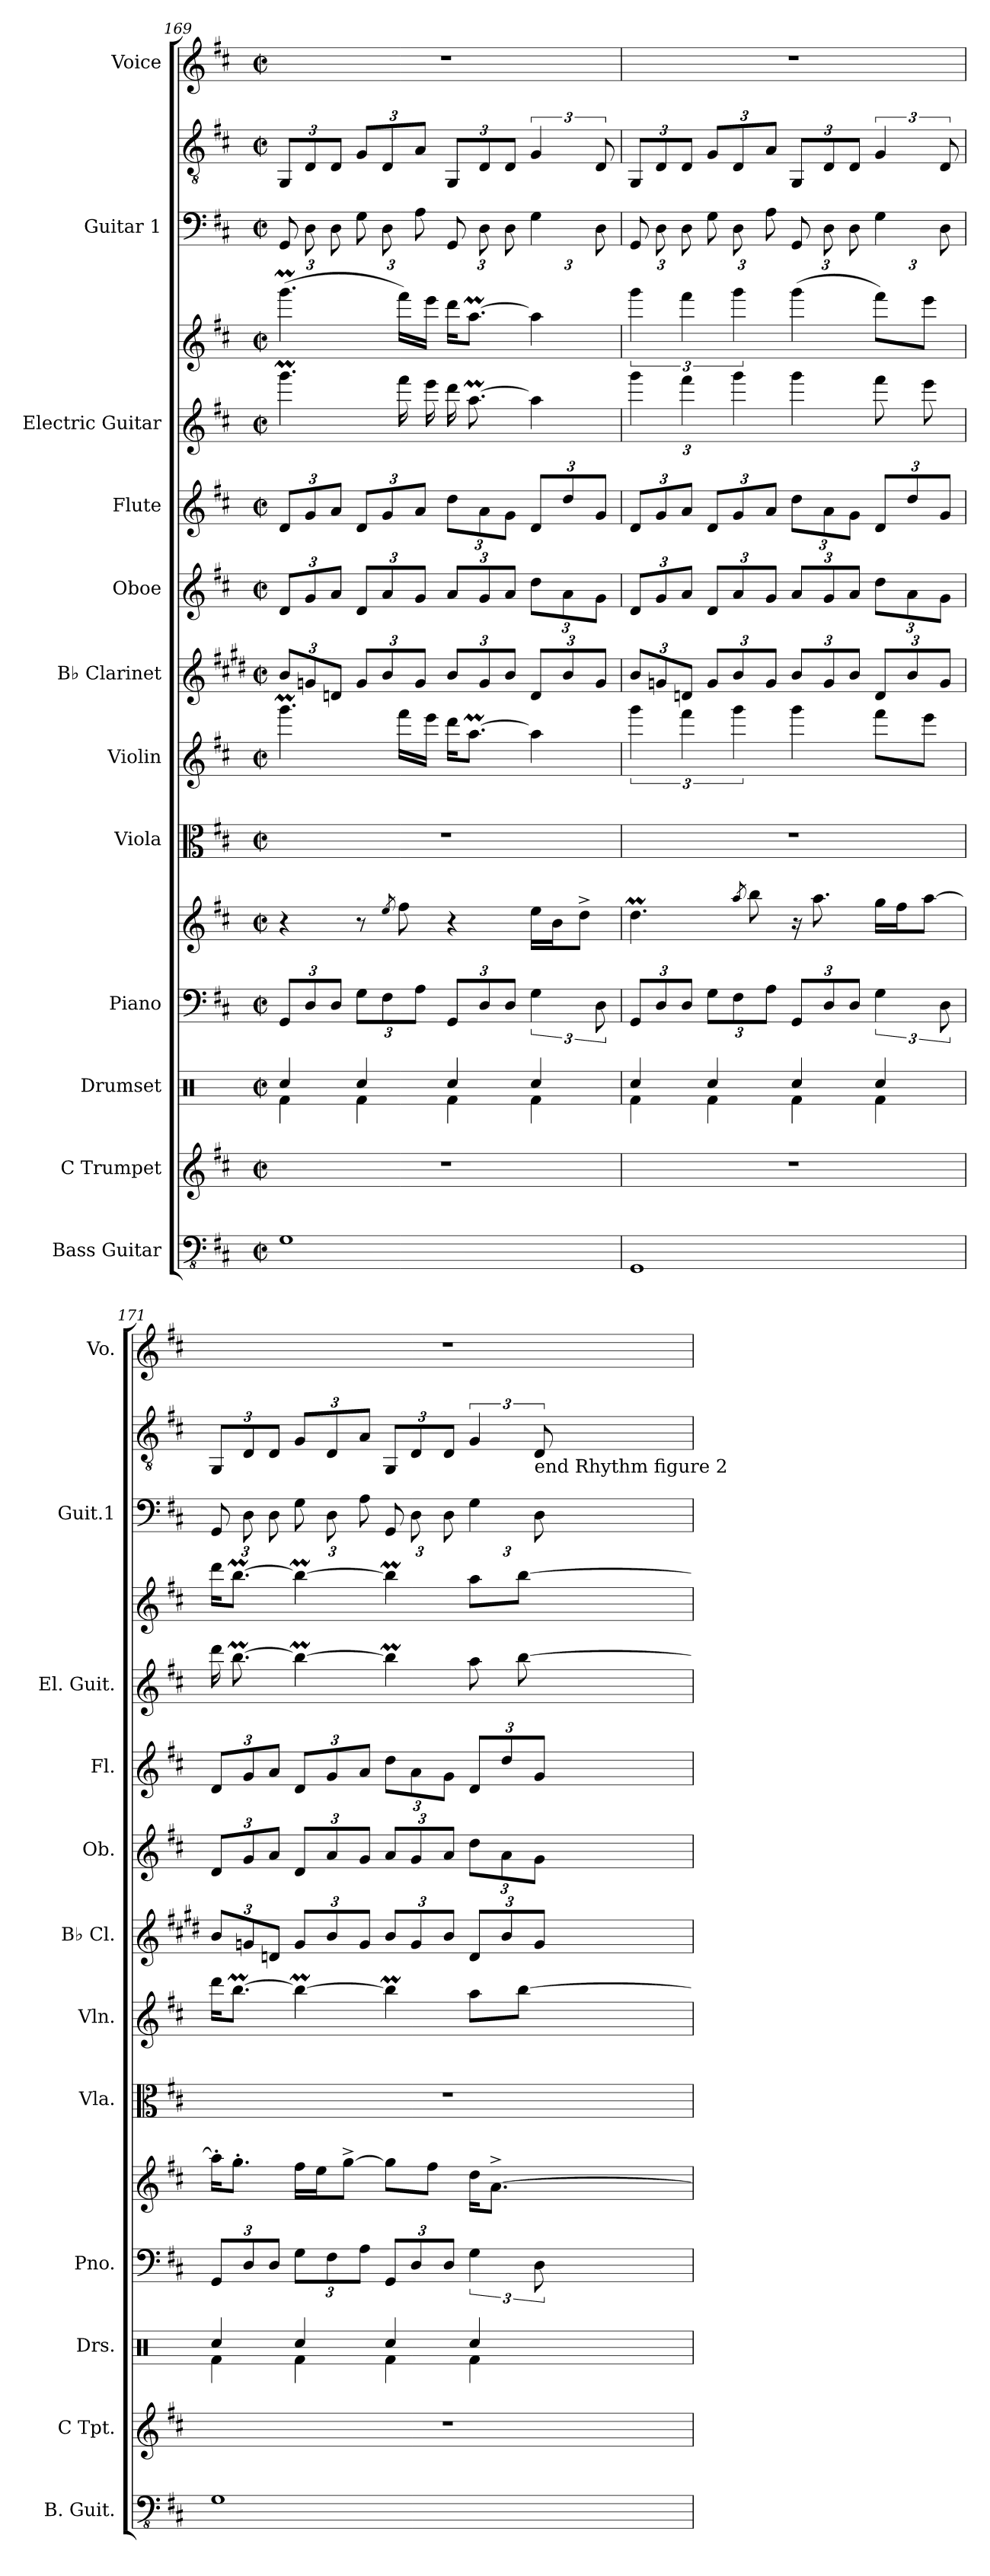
**kern	**kern	**kern	**kern	**kern	**kern	**kern	**kern	**kern	**kern	**kern	**kern	**kern	**kern	**kern
*part12	*part11	*part10	*part9	*part9	*part8	*part7	*part6	*part5	*part4	*part3	*part3	*part2	*part2	*part1
*staff15	*staff14	*staff13	*staff12	*staff11	*staff10	*staff9	*staff8	*staff7	*staff6	*staff5	*staff4	*staff3	*staff2	*staff1
*I"Bass Guitar	*I"C Trumpet	*I"Drumset	*I"Piano	*	*I"Viola	*I"Violin	*I"B♭ Clarinet	*I"Oboe	*I"Flute	*I"Electric Guitar	*	*I"Guitar 1	*	*I"Voice
*I'B. Guit.	*I'C Tpt.	*I'Drs.	*I'Pno.	*	*I'Vla.	*I'Vln.	*I'B♭ Cl.	*I'Ob.	*I'Fl.	*I'El. Guit.	*	*I'Guit.1	*	*I'Vo.
!!LO:PB:g=z
*clefFv4	*clefG2	*clefX	*clefF4	*clefG2	*clefC3	*clefG2	*clefG2	*clefG2	*clefG2	*	*clefG2	*	*clefGv2	*clefG2
*	*	*	*	*	*	*	*ITrd1c2	*	*	*	*	*	*	*
*k[f#c#]	*k[f#c#]	*k[]	*k[f#c#]	*k[f#c#]	*k[f#c#]	*k[f#c#]	*k[f#c#]	*k[f#c#]	*k[f#c#]	*k[f#c#]	*k[f#c#]	*k[f#c#]	*k[f#c#]	*k[f#c#]
*M2/2	*M2/2	*M2/2	*M2/2	*M2/2	*M2/2	*M2/2	*M2/2	*M2/2	*M2/2	*M2/2	*M2/2	*M2/2	*M2/2	*M2/2
*met(c|)	*met(c|)	*met(c|)	*met(c|)	*met(c|)	*met(c|)	*met(c|)	*met(c|)	*met(c|)	*met(c|)	*met(c|)	*met(c|)	*met(c|)	*met(c|)	*met(c|)
=169	=169	=169	=169	=169	=169	=169	=169	=169	=169	=169	=169	=169	=169	=169
*	*	*^	*	*	*	*	*	*	*	*	*	*	*	*
*	*	*	*	*Xbrackettup	*	*	*	*Xbrackettup	*Xbrackettup	*Xbrackettup	*	*	*Xbrackettup	*Xbrackettup	*
1GG	1r	4Rcc/	4Rf\	12GG/L	4r	1r	4.gggM\	12a/L	12d/L	12d/L	4.gggM	(4.gggM\	12GG	12GG/L	1r
.	.	.	.	12D/	.	.	.	12fn/	12g/	12g/	.	.	12D	12D/	.
.	.	.	.	12D/J	.	.	.	12cn/J	12a/J	12a/J	.	.	12D	12D/J	.
.	.	4Rcc/	4Rf\	12G\L	8r	.	.	12f/L	12d/L	12d/L	.	.	12G	12G/L	.
.	.	.	.	12F#\	.	.	.	12a/	12a/	12g/	.	.	12D	12D/	.
.	.	.	.	.	8qee/	.	.	.	.	.	.	.	.	.	.
.	.	.	.	.	8ff#\	.	16fff#\LL	.	.	.	16fff#	16fff#\LL)	.	.	.
.	.	.	.	12A\J	.	.	.	12f/J	12g/J	12a/J	.	.	12A	12A/J	.
.	.	.	.	.	.	.	16eee\JJ	.	.	.	16eee	16eee\JJ	.	.	.
.	.	4Rcc/	4Rf\	12GG/L	4r	.	16ddd\KL	12a/L	12a/L	12dd\L	16ddd	16ddd\KL	12GG	12GG/L	.
.	.	.	.	.	.	.	[8.aaM\J	.	.	.	[8.aaM	[8.aaM\J	.	.	.
.	.	.	.	12D/	.	.	.	12f/	12g/	12a\	.	.	12D	12D/	.
.	.	.	.	12D/J	.	.	.	12a/J	12a/J	12g\J	.	.	12D	12D/J	.
*	*	*	*	*brackettup	*	*	*	*	*	*	*	*	*	*brackettup	*
.	.	4Rcc/	4Rf\	6G\	16ee\LL	.	4aa\]	12c/L	12dd\L	12d/L	4aa]	4aa\]	6G	6G/	.
.	.	.	.	.	16b\J	.	.	.	.	.	.	.	.	.	.
.	.	.	.	.	.	.	.	12a/	12a\	12dd/	.	.	.	.	.
.	.	.	.	.	8dd^\J	.	.	.	.	.	.	.	.	.	.
.	.	.	.	12D\	.	.	.	12f/J	12g\J	12g/J	.	.	12D	12D/	.
=170	=170	=170	=170	=170	=170	=170	=170	=170	=170	=170	=170	=170	=170	=170	=170
*	*	*	*	*Xbrackettup	*	*	*	*	*	*	*Xbrackettup	*	*	*Xbrackettup	*
1GGG	1r	4Rcc/	4Rf\	12GG/L	4.ddM\	1r	6ggg\	12a/L	12d/L	12d/L	6ggg	6ggg\	12GG	12GG/L	1r
.	.	.	.	12D/	.	.	.	12fn/	12g/	12g/	.	.	12D	12D/	.
.	.	.	.	12D/J	.	.	6fff#\	12cn/J	12a/J	12a/J	6fff#	6fff#\	12D	12D/J	.
.	.	4Rcc/	4Rf\	12G\L	.	.	.	12f/L	12d/L	12d/L	.	.	12G	12G/L	.
.	.	.	.	12F#\	.	.	6ggg\	12a/	12a/	12g/	6ggg	6ggg\	12D	12D/	.
.	.	.	.	.	8qaa/	.	.	.	.	.	.	.	.	.	.
.	.	.	.	.	8bb\	.	.	.	.	.	.	.	.	.	.
.	.	.	.	12A\J	.	.	.	12f/J	12g/J	12a/J	.	.	12A	12A/J	.
.	.	4Rcc/	4Rf\	12GG/L	16r	.	4ggg\	12a/L	12a/L	12dd\L	4ggg	(4ggg\	12GG	12GG/L	.
.	.	.	.	.	8.aa\	.	.	.	.	.	.	.	.	.	.
.	.	.	.	12D/	.	.	.	12f/	12g/	12a\	.	.	12D	12D/	.
.	.	.	.	12D/J	.	.	.	12a/J	12a/J	12g\J	.	.	12D	12D/J	.
*	*	*	*	*brackettup	*	*	*	*	*	*	*	*	*	*brackettup	*
.	.	4Rcc/	4Rf\	6G\	16gg\LL	.	8fff#\L	12c/L	12dd\L	12d/L	8fff#	8fff#\L)	6G	6G/	.
.	.	.	.	.	16ff#\J	.	.	.	.	.	.	.	.	.	.
.	.	.	.	.	.	.	.	12a/	12a\	12dd/	.	.	.	.	.
.	.	.	.	.	[8aa\J	.	8eee\J	.	.	.	8eee	8eee\J	.	.	.
.	.	.	.	12D\	.	.	.	12f/J	12g\J	12g/J	.	.	12D	12D/	.
=171	=171	=171	=171	=171	=171	=171	=171	=171	=171	=171	=171	=171	=171	=171	=171
*	*	*	*	*Xbrackettup	*	*	*	*	*	*	*	*	*	*Xbrackettup	*
1GG	1r	4Rcc/	4Rf\	12GG/L	16aa'\KL]	1r	16ddd\KL	12a/L	12d/L	12d/L	16ddd	16ddd\KL	12GG	12GG/L	1r
.	.	.	.	.	8.gg'\J	.	[8.bbM\J	.	.	.	[8.bbM	[8.bbM\J	.	.	.
.	.	.	.	12D/	.	.	.	12fn/	12g/	12g/	.	.	12D	12D/	.
.	.	.	.	12D/J	.	.	.	12cn/J	12a/J	12a/J	.	.	12D	12D/J	.
.	.	4Rcc/	4Rf\	12G\L	16ff#\LL	.	4bbM\_	12f/L	12d/L	12d/L	4bbM_	4bbM\_	12G	12G/L	.
.	.	.	.	.	16ee\J	.	.	.	.	.	.	.	.	.	.
.	.	.	.	12F#\	.	.	.	12a/	12a/	12g/	.	.	12D	12D/	.
.	.	.	.	.	[8gg^\J	.	.	.	.	.	.	.	.	.	.
.	.	.	.	12A\J	.	.	.	12f/J	12g/J	12a/J	.	.	12A	12A/J	.
.	.	4Rcc/	4Rf\	12GG/L	8gg\L]	.	4bbM\]	12a/L	12a/L	12dd\L	4bbM]	4bbM\]	12GG	12GG/L	.
.	.	.	.	12D/	.	.	.	12f/	12g/	12a\	.	.	12D	12D/	.
.	.	.	.	.	8ff#\J	.	.	.	.	.	.	.	.	.	.
.	.	.	.	12D/J	.	.	.	12a/J	12a/J	12g\J	.	.	12D	12D/J	.
*	*	*	*	*brackettup	*	*	*	*	*	*	*	*	*	*brackettup	*
.	.	4Rcc/	4Rf\	6G\	16dd\KL	.	8aa\L	12c/L	12dd\L	12d/L	8aa	8aa\L	6G	6G/	.
.	.	.	.	.	[8.a^\J	.	.	.	.	.	.	.	.	.	.
.	.	.	.	.	.	.	.	12a/	12a\	12dd/	.	.	.	.	.
.	.	.	.	.	.	.	[8bb\J	.	.	.	[8bb	[8bb\J	.	.	.
!	!	!	!	!	!	!	!	!	!	!	!	!	!	!LO:TX:b:t=end Rhythm figure 2	!
.	.	.	.	12D\	.	.	.	12f/J	12g\J	12g/J	.	.	12D	12D/	.
*	*	*v	*v	*	*	*	*	*	*	*	*	*	*	*	*
=	=	=	=	=	=	=	=	=	=	=	=	=	=	=
*-	*-	*-	*-	*-	*-	*-	*-	*-	*-	*-	*-	*-	*-	*-
